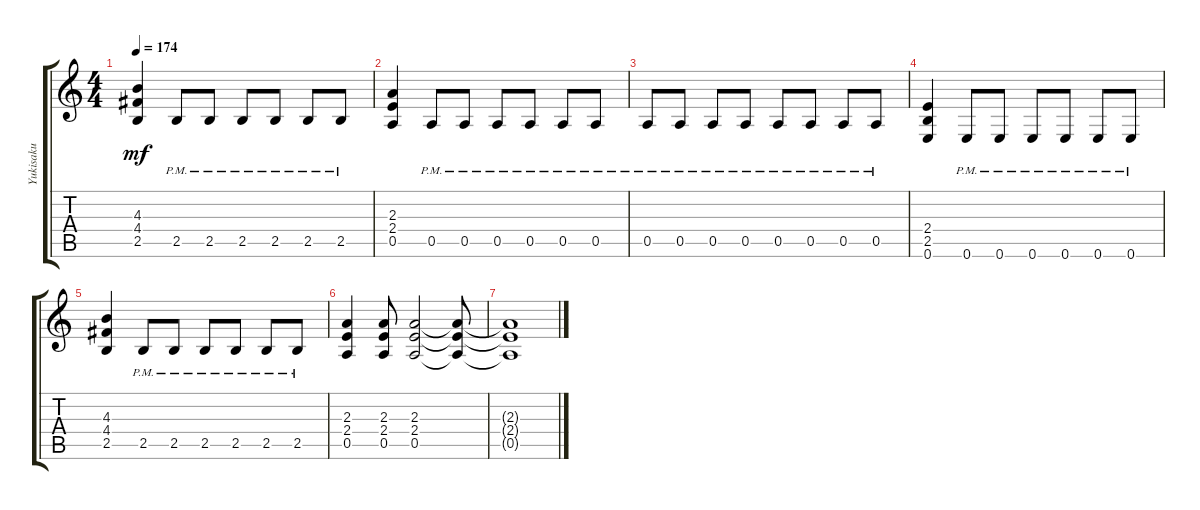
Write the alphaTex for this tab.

\track ("Yukisaku" "Yukisaku") {instrument overdrivenguitar}
\staff {score tabs}
\tuning (E4 B3 G3 D3 A2 E2) {hide}
\ts (4 4)
\tempo 174
\clef g2
\ks c
(4.3 4.4 2.5).4{dy mf} 2.5{pm}.8 2.5{pm}.8 2.5{pm}.8 2.5{pm}.8 2.5{pm}.8 2.5{pm}.8 |
(2.3 2.4 0.5).4 0.5{pm}.8 0.5{pm}.8 0.5{pm}.8 0.5{pm}.8 0.5{pm}.8 0.5{pm}.8 |
0.5{pm}.8 0.5{pm}.8 0.5{pm}.8 0.5{pm}.8 0.5{pm}.8 0.5{pm}.8 0.5{pm}.8 0.5{pm}.8 |
(2.4 2.5 0.6).4 0.6{pm}.8 0.6{pm}.8 0.6{pm}.8 0.6{pm}.8 0.6{pm}.8 0.6{pm}.8 |
(4.3 4.4 2.5).4 2.5{pm}.8 2.5{pm}.8 2.5{pm}.8 2.5{pm}.8 2.5{pm}.8 2.5{pm}.8 |
(2.3 2.4 0.5).4 (2.3 2.4 0.5).8 (2.3 2.4 0.5).2 (2.3{t} 2.4{t} 0.5{t}).8 |
(2.3{t} 2.4{t} 0.5{t}).1
